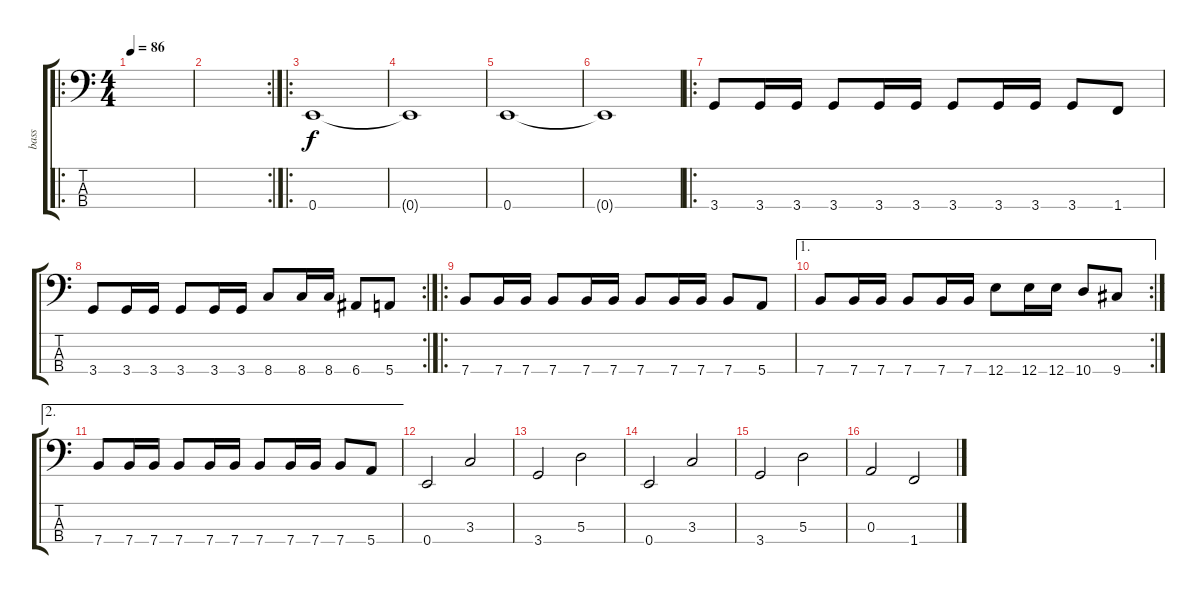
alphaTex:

\track ("bass" "bass") {instrument electricbasspick}
\staff {score tabs}
\tuning (G2 D2 A1 E1) {hide}
\ro
\ts (4 4)
\tempo 86
\clef f4
\ks c
|
\rc 2
|
\ro
0.4.1 |
0.4{t}.1 |
0.4.1 |
0.4{t}.1 |
\ro
3.4.8 3.4.16 3.4.16 3.4.8 3.4.16 3.4.16 3.4.8 3.4.16 3.4.16 3.4.8 1.4.8 |
\rc 2
3.4.8 3.4.16 3.4.16 3.4.8 3.4.16 3.4.16 8.4.8 8.4.16 8.4.16 6.4.8 5.4.8 |
\ro
7.4.8 7.4.16 7.4.16 7.4.8 7.4.16 7.4.16 7.4.8 7.4.16 7.4.16 7.4.8 5.4.8 |
\ae 1
\rc 2
7.4.8 7.4.16 7.4.16 7.4.8 7.4.16 7.4.16 12.4.8 12.4.16 12.4.16 10.4.8 9.4.8 |
\ae 2
7.4.8 7.4.16 7.4.16 7.4.8 7.4.16 7.4.16 7.4.8 7.4.16 7.4.16 7.4.8 5.4.8 |
0.4.2 3.3.2 |
3.4.2 5.3.2 |
0.4.2 3.3.2 |
3.4.2 5.3.2 |
0.3.2 1.4.2
